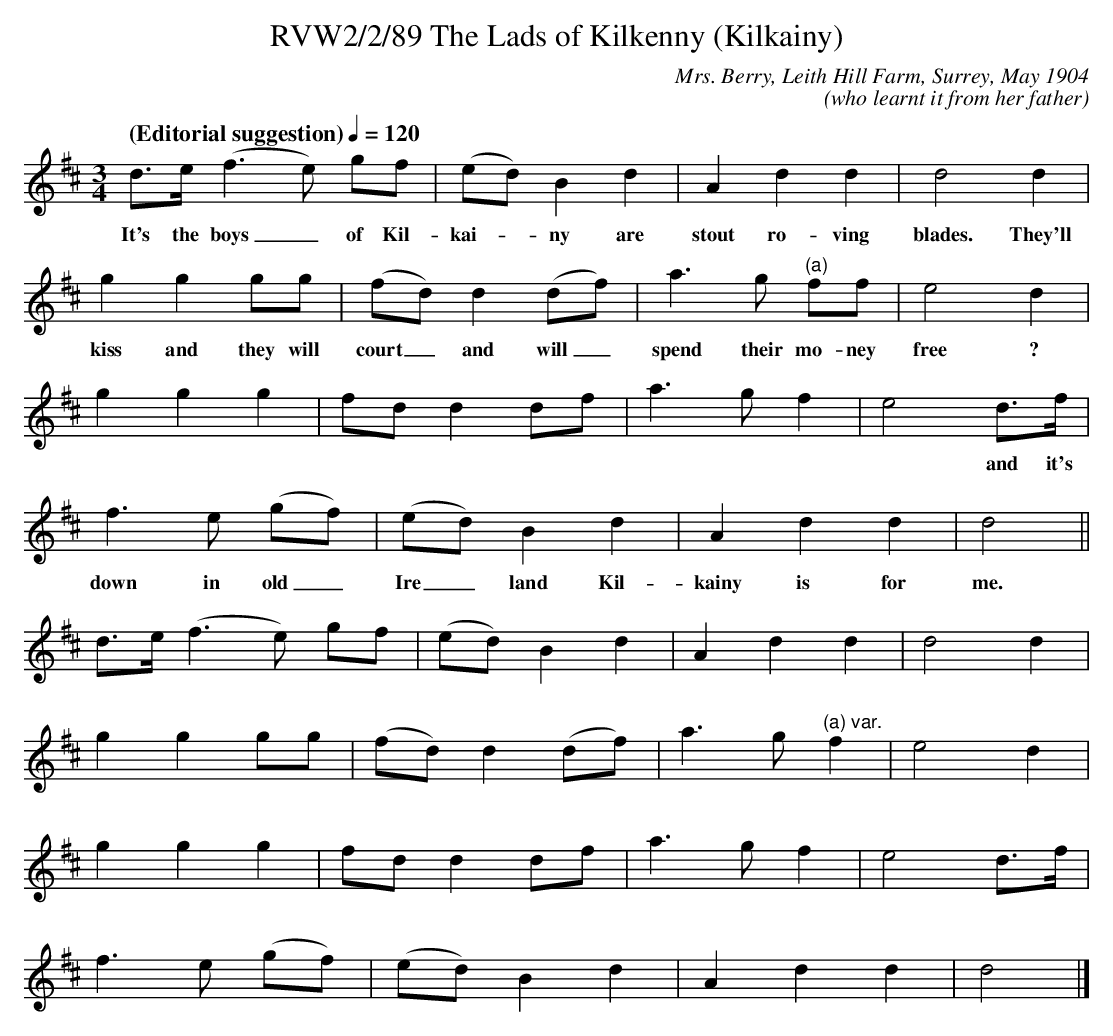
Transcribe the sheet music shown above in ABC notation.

X:1
T:RVW2/2/89 The Lads of Kilkenny (Kilkainy)
C:Mrs. Berry, Leith Hill Farm, Surrey, May 1904
C:(who learnt it from her father)
L:1/8
Q: "(Editorial suggestion)" 1/4=120
M:3/4
K:D
d3/2e/2 (f3 e) gf | (ed) B2 d2 | A2 d2 d2 | d4 d2 |
w: It's the boys_ of Kil-kai-*ny are stout ro-ving blades. They'll
g2 g2 gg | (fd) d2 (df) |a3 g "(a)"ff | e4d2 |
w: kiss and they will court_ and will_ spend their mo-ney free ?
g2 g2 g2 | fd d2 df | a3 g f2 | e4 d3/2f/2 |
w: ************ and it's
f3 e (gf) | (ed) B2 d2 | A2 d2 d2 | d4 ||
w: down in old_ Ire_land Kil-kainy is for me.
d3/2e/2 (f3 e) gf | (ed) B2 d2 | A2 d2 d2 | d4 d2 |
g2 g2 gg | (fd) d2 (df) |a3 g "(a) var."f2 | e4d2 |
g2 g2 g2 | fd d2 df | a3 g f2 | e4 d3/2f/2 |
f3 e (gf) | (ed) B2 d2 | A2 d2 d2 | d4 |]
